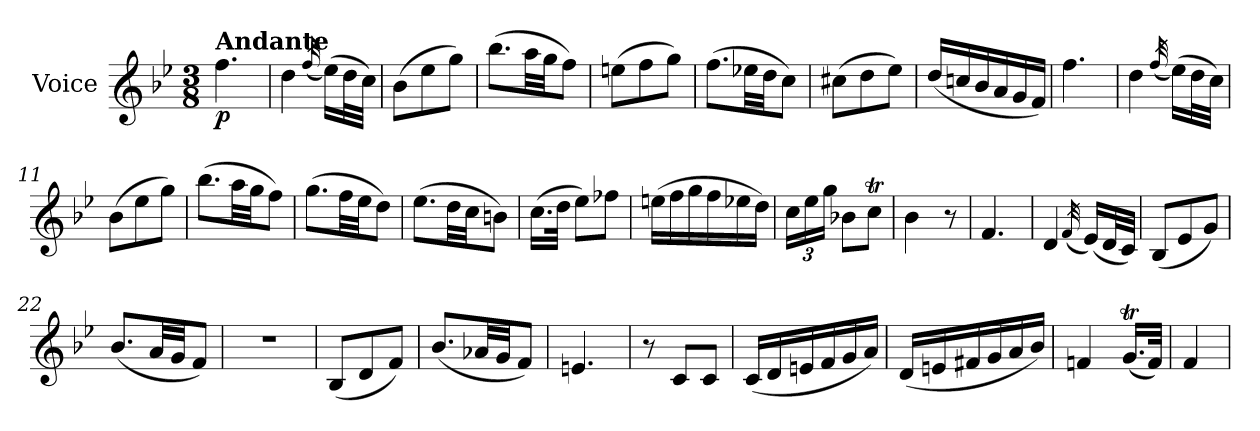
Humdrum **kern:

**kern	**dynam
*part1	*part1
*staff1	*staff1
*I"Voice	*
*I'V	*
*clefG2	*
*k[b-e-]	*
*M3/8	*
=1	=1
!LO:TX:a:B:t=Andante	!
!	!LO:DY:b
4.ff\	p
=2	=2
4dd\	.
(<32qff/	.
(>16ee-\LL)	.
32dd\L	.
32cc\JJJ)	.
=3	=3
(>8b-\L	.
8ee-\	.
8gg\J)	.
=4	=4
(>8.bb-\L	.
32aa\LL	.
32gg\JJ	.
8ff\J)	.
=5	=5
(>8een\L	.
8ff\	.
8gg\J)	.
=6	=6
(>8.ff\L	.
32ee-X\LL	.
32dd\JJ	.
8cc\J)	.
!!LO:LB:g=z
=7	=7
(>8cc#X\L	.
8dd\	.
8ee-\J)	.
=8	=8
(<16dd/LL	.
16ccn/	.
16b-/	.
16a/	.
16g/	.
16f/JJ)	.
=9	=9
4.ff\	.
=10	=10
4dd\	.
(<32qff/	.
(>16ee-\LL)	.
32dd\L	.
32cc\JJJ)	.
=11	=11
(>8b-\L	.
8ee-\	.
8gg\J)	.
=12	=12
(>8.bb-\L	.
32aa\LL	.
32gg\JJ	.
8ff\J)	.
!!LO:LB:g=z
=13	=13
(>8.gg\L	.
32ff\LL	.
32ee-\JJ	.
8dd\J)	.
=14	=14
(>8.ee-\L	.
32dd\LL	.
32cc\JJ	.
8bn\J)	.
=15	=15
(>16.cc\LL	.
32dd\JJk	.
8ee-\L)	.
8ff-Xi\J	.
=16	=16
(>16een\LL	.
16ff\	.
16gg\	.
16ff\	.
16ee-X\	.
16dd\JJ)	.
=17	=17
*Xbrackettup	*
24cc\LL	.
24ee-\	.
24gg\JJ	.
8b-X\L	.
8ccT\J	.
=18	=18
4b-\	.
8r	.
!!LO:LB:g=z
=19	=19
4.f/	.
=20	=20
4d/	.
(<32qf/	.
(<16e-/LL)	.
32d/L	.
32c/JJJ)	.
=21	=21
(<8B-/L	.
8e-/	.
8g/J)	.
=22	=22
(<8.b-/L	.
32a/LL	.
32g/JJ	.
8f/J)	.
=23	=23
4.r	.
=24	=24
(<8B-/L	.
8d/	.
8f/J)	.
=25	=25
(<8.b-/L	.
32a-X/LL	.
32g/JJ	.
8f/J)	.
!!LO:LB:g=z
=26	=26
4.en/	.
=27	=27
8r	.
8c/L	.
8c/J	.
=28	=28
(<16c/LL	.
16d/	.
16en/	.
16f/	.
16g/	.
16a/JJ)	.
=29	=29
(<16d/LL	.
16en/	.
16f#X/	.
16g/	.
16a/	.
16b-/JJ)	.
=30	=30
4fn/	.
(<16.gT/LL	.
32f/JJk)	.
=31	=31
4f/	.
=	=
*-	*-
